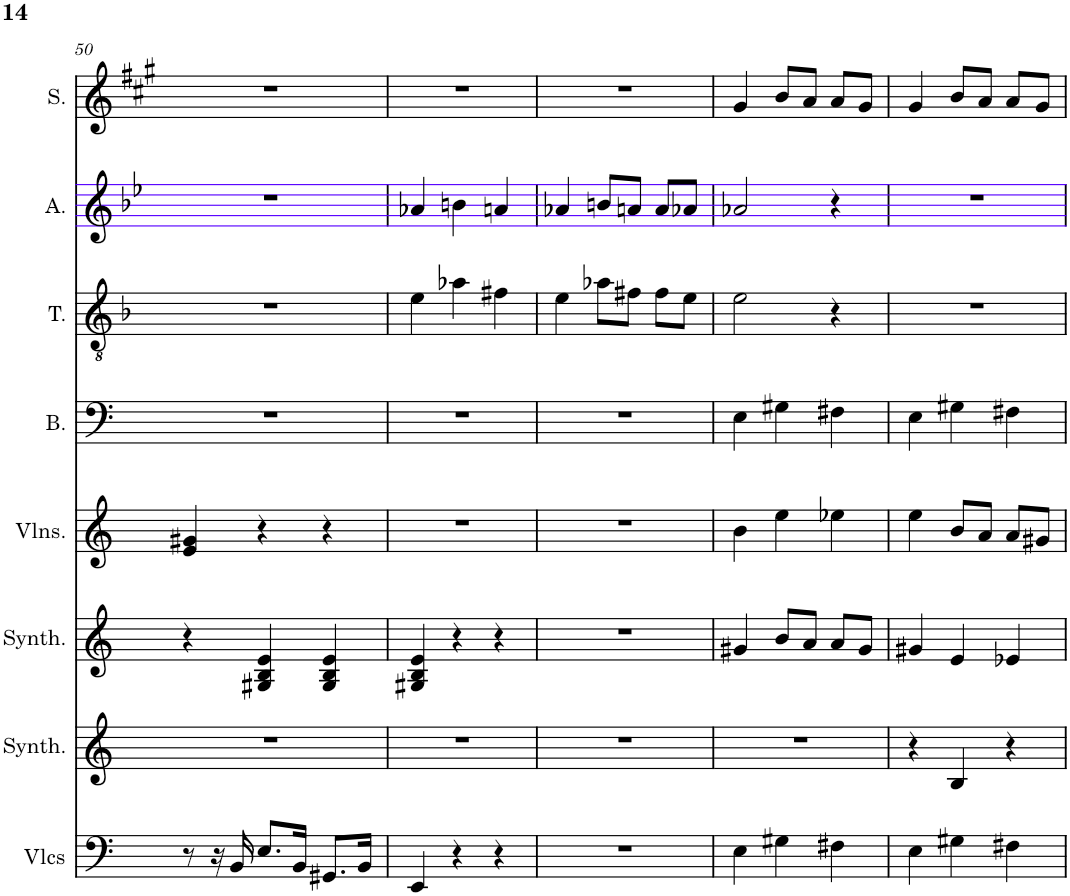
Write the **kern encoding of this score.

**kern	**kern	**kern	**kern	**kern	**kern	**kern	**kern
*part8	*part7	*part6	*part5	*part4	*part3	*part2	*part1
*staff8	*staff7	*staff6	*staff5	*staff4	*staff3	*staff2	*staff1
*I"Violoncelles, D'Bass/Strings, etc	*I"Synthétiseur d'instruments à cordes, Synth strings, etc	*I"Synthétiseur d'instruments à cordes, Synth strings 2	*I"Violons, 1st violins	*I"Basse	*I"Ténor	*I"Alto	*I"Soprano
*I'Vlcs	*I'Synth.	*I'Synth.	*I'Vlns.	*I'B.	*I'T.	*I'A.	*I'S.
!!LO:PB:g=z
*clefF4	*clefF4	*clefG2	*clefG2	*clefF4	*clefGv2	*clefG2	*clefG2
*k[]	*k[]	*k[]	*k[]	*k[]	*k[b-]	*k[b-e-]	*k[f#c#g#]
*M3/4	*M3/4	*M3/4	*M3/4	*M3/4	*M3/4	*M3/4	*M3/4
=50	=50	=50	=50	=50	=50	=50	=50
8r	2.r	4r	4e/ 4g#X/	2.r	2.r	2.r	2.r
16r	.	.	.	.	.	.	.
16BB/	.	.	.	.	.	.	.
8.E/L	.	4G#X/ 4B/ 4e/	4r	.	.	.	.
16BB/Jk	.	.	.	.	.	.	.
8.GG#X/L	.	4G#/ 4B/ 4e/	4r	.	.	.	.
16BB/Jk	.	.	.	.	.	.	.
=51	=51	=51	=51	=51	=51	=51	=51
4EE/	2.r	4G#X/ 4B/ 4e/	2.r	2.r	4e\	4a-X/	2.r
4r	.	4r	.	.	4a-X\	4bn\	.
4r	.	4r	.	.	4f#X\	4an/	.
=52	=52	=52	=52	=52	=52	=52	=52
2.r	2.r	2.r	2.r	2.r	4e\	4a-X/	2.r
.	.	.	.	.	8a-X\L	8bn/L	.
.	.	.	.	.	8f#X\J	8an/J	.
.	.	.	.	.	8f#\L	8a/L	.
.	.	.	.	.	8e\J	8a-X/J	.
=53	=53	=53	=53	=53	=53	=53	=53
4E\	2.r	4g#X/	4b\	4E\	2e\	2a-X/	4g#/
4G#X\	.	8b/L	4ee\	4G#X\	.	.	8b/L
.	.	8a/J	.	.	.	.	8a/J
4F#X\	.	8a/L	4ee-X\	4F#X\	4r	4r	8a/L
.	.	8g#/J	.	.	.	.	8g#/J
=54	=54	=54	=54	=54	=54	=54	=54
4E\	4r	4g#X/	4ee\	4E\	2.r	2.r	4g#/
4G#X\	4B/	4e/	8b/L	4G#X\	.	.	8b/L
.	.	.	8a/J	.	.	.	8a/J
4F#X\	4r	4e-X/	8a/L	4F#X\	.	.	8a/L
.	.	.	8g#X/J	.	.	.	8g#/J
=	=	=	=	=	=	=	=
*-	*-	*-	*-	*-	*-	*-	*-
